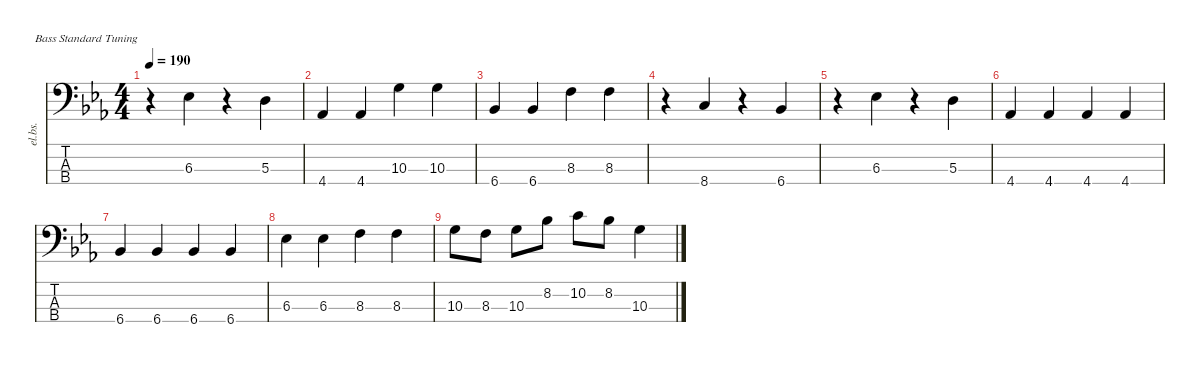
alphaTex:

\defaultSystemsLayout 4
\hideDynamics
\bracketExtendMode nobrackets
\track ("Electric Bass" "el.bs.") {instrument electricbassfinger}
\staff {score tabs}
\tuning (G2 D2 A1 E1)
\ts (4 4)
\tempo 190
\clef f4
\ks cminor
r.4{dy mf beam Down} 6.3{acc b}.4{beam Down} r.4{beam Down} 5.3{acc forcenatural}.4{beam Down} |
4.4{acc b}.4{beam Up} 4.4{acc b}.4{beam Up} 10.3{acc forcenatural}.4{beam Down} 10.3{acc forcenatural}.4{beam Down} |
6.4{acc b}.4{beam Up} 6.4{acc b}.4{beam Up} 8.3{acc forcenatural}.4{beam Down} 8.3{acc forcenatural}.4{beam Down} |
r.4{beam Down} 8.4{acc forcenatural}.4{beam Up} r.4{beam Down} 6.4{acc b}.4{beam Up} |
r.4{beam Down} 6.3{acc b}.4{beam Down} r.4{beam Down} 5.3{acc forcenatural}.4{beam Down} |
4.4{acc b}.4{beam Up} 4.4{acc b}.4{beam Up} 4.4{acc b}.4{beam Up} 4.4{acc b}.4{beam Up} |
6.4{acc b}.4{beam Up} 6.4{acc b}.4{beam Up} 6.4{acc b}.4{beam Up} 6.4{acc b}.4{beam Up} |
6.3{acc b}.4{beam Down} 6.3{acc b}.4{beam Down} 8.3{acc forcenatural}.4{beam Down} 8.3{acc forcenatural}.4{beam Down} |
10.3{acc forcenatural}.8{beam Down} 8.3{acc forcenatural}.8{beam Down} 10.3{acc forcenatural}.8{beam Down} 8.2{acc b}.8{beam Down} 10.2{acc forcenatural}.8{beam Down} 8.2{acc b}.8{beam Down} 10.3{acc forcenatural}.4{beam Down}
